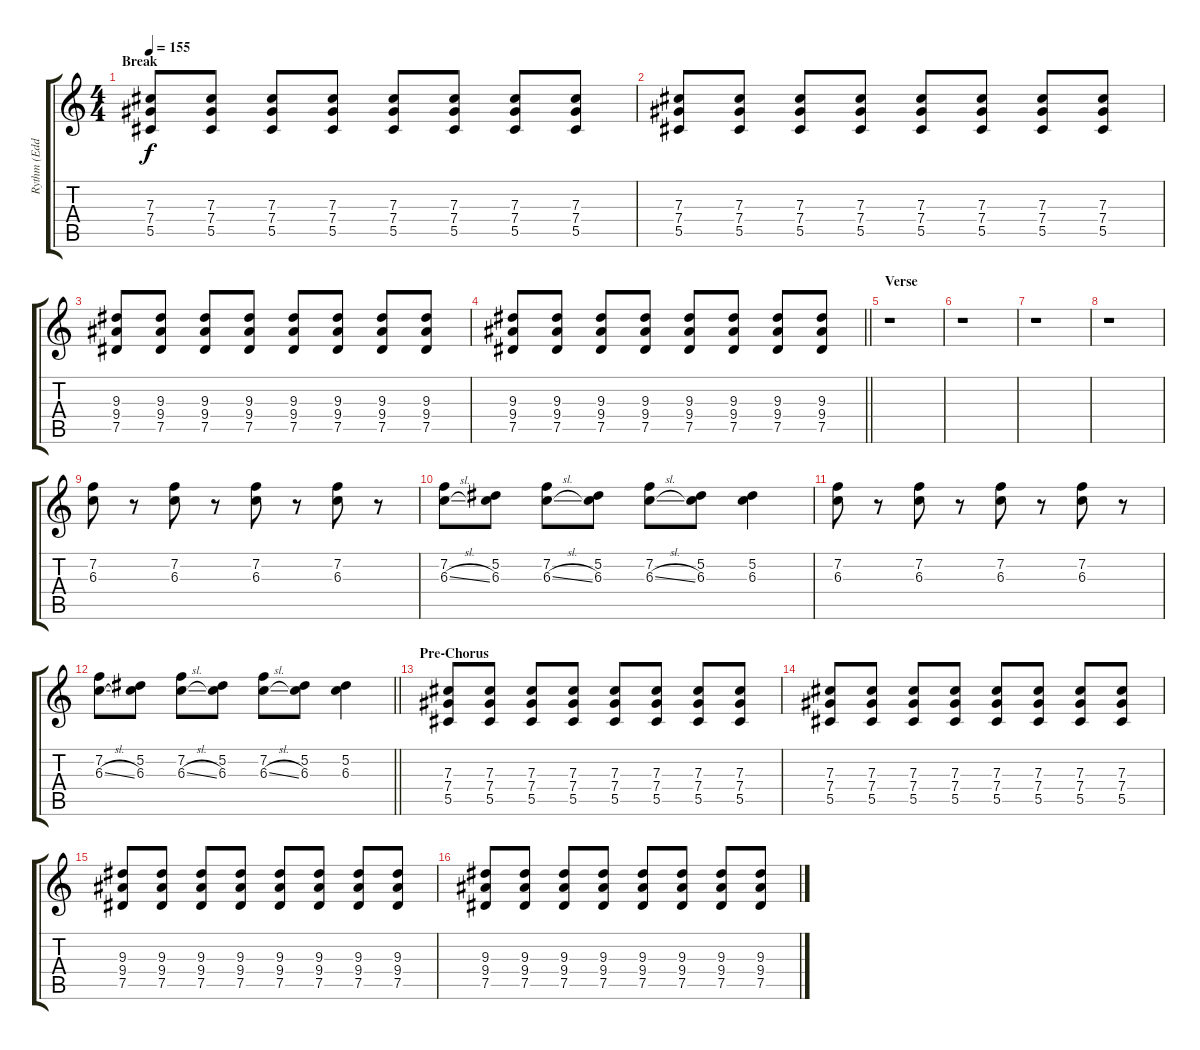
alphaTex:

\track ("Rythm (Eddie)" "Rythm (Edd") {instrument overdrivenguitar}
\staff {score tabs}
\tuning (Eb4 Bb3 Gb3 Db3 Ab2 Eb2) {hide}
\ts (4 4)
\section ("" "Break")
\tempo 155
\clef g2
\ks c
(7.3 7.4 5.5).8{dy f} (7.3 7.4 5.5).8 (7.3 7.4 5.5).8 (7.3 7.4 5.5).8 (7.3 7.4 5.5).8 (7.3 7.4 5.5).8 (7.3 7.4 5.5).8 (7.3 7.4 5.5).8 |
(7.3 7.4 5.5).8 (7.3 7.4 5.5).8 (7.3 7.4 5.5).8 (7.3 7.4 5.5).8 (7.3 7.4 5.5).8 (7.3 7.4 5.5).8 (7.3 7.4 5.5).8 (7.3 7.4 5.5).8 |
(9.3 9.4 7.5).8 (9.3 9.4 7.5).8 (9.3 9.4 7.5).8 (9.3 9.4 7.5).8 (9.3 9.4 7.5).8 (9.3 9.4 7.5).8 (9.3 9.4 7.5).8 (9.3 9.4 7.5).8 |
\barLineRight lightlight
(9.3 9.4 7.5).8 (9.3 9.4 7.5).8 (9.3 9.4 7.5).8 (9.3 9.4 7.5).8 (9.3 9.4 7.5).8 (9.3 9.4 7.5).8 (9.3 9.4 7.5).8 (9.3 9.4 7.5).8 |
\section ("" "Verse")
r.1 |
r.1 |
r.1 |
r.1 |
(7.2 6.3).8{volume 10} r.8 (7.2 6.3).8 r.8 (7.2 6.3).8 r.8 (7.2 6.3).8 r.8 |
(7.2 6.3{sl}).8 (5.2 6.3).8 (7.2 6.3{sl}).8 (5.2 6.3).8 (7.2 6.3{sl}).8 (5.2 6.3).8 (5.2 6.3).4 |
(7.2 6.3).8 r.8 (7.2 6.3).8 r.8 (7.2 6.3).8 r.8 (7.2 6.3).8 r.8 |
\barLineRight lightlight
(7.2 6.3{sl}).8 (5.2 6.3).8 (7.2 6.3{sl}).8 (5.2 6.3).8 (7.2 6.3{sl}).8 (5.2 6.3).8 (5.2 6.3).4 |
\section ("" "Pre-Chorus")
(7.3 7.4 5.5).8{volume 16} (7.3 7.4 5.5).8 (7.3 7.4 5.5).8 (7.3 7.4 5.5).8 (7.3 7.4 5.5).8 (7.3 7.4 5.5).8 (7.3 7.4 5.5).8 (7.3 7.4 5.5).8 |
(7.3 7.4 5.5).8 (7.3 7.4 5.5).8 (7.3 7.4 5.5).8 (7.3 7.4 5.5).8 (7.3 7.4 5.5).8 (7.3 7.4 5.5).8 (7.3 7.4 5.5).8 (7.3 7.4 5.5).8 |
(9.3 9.4 7.5).8 (9.3 9.4 7.5).8 (9.3 9.4 7.5).8 (9.3 9.4 7.5).8 (9.3 9.4 7.5).8 (9.3 9.4 7.5).8 (9.3 9.4 7.5).8 (9.3 9.4 7.5).8 |
(9.3 9.4 7.5).8 (9.3 9.4 7.5).8 (9.3 9.4 7.5).8 (9.3 9.4 7.5).8 (9.3 9.4 7.5).8 (9.3 9.4 7.5).8 (9.3 9.4 7.5).8 (9.3 9.4 7.5).8
